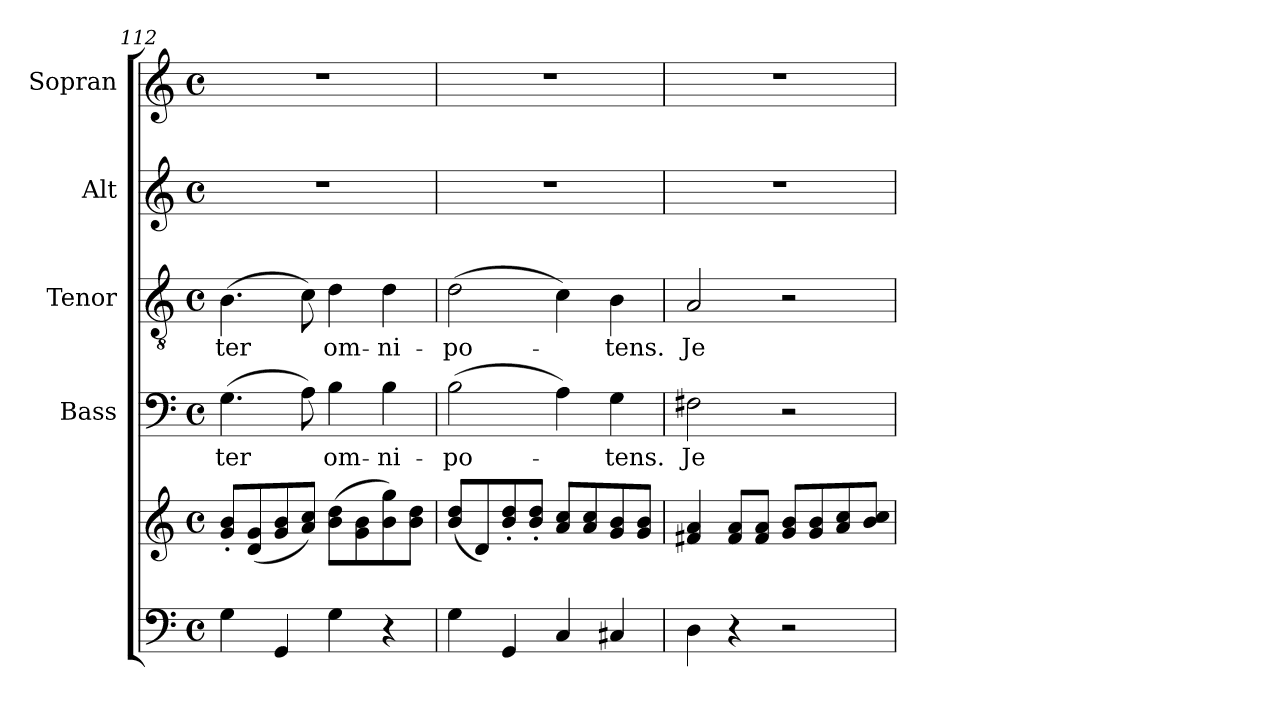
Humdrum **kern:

**kern	**kern	**kern	**text	**kern	**text	**kern	**kern
*part5	*part5	*part4	*part4	*part3	*part3	*part2	*part1
*staff6	*staff5	*staff4	*staff4	*staff3	*staff3	*staff2	*staff1
*	*	*I"Bass	*	*I"Tenor	*	*I"Alt	*I"Sopran
*	*	*I'B.	*	*I'T.	*	*I'A.	*I'S.
!!LO:PB:g=z
*clefF4	*clefG2	*clefF4	*	*clefGv2	*	*clefG2	*clefG2
*k[]	*k[]	*k[]	*	*k[]	*	*k[]	*k[]
*C:	*C:	*C:	*	*C:	*	*C:	*C:
*M4/4	*M4/4	*M4/4	*	*M4/4	*	*M4/4	*M4/4
*met(c)	*met(c)	*met(c)	*	*met(c)	*	*met(c)	*met(c)
=112	=112	=112	=112	=112	=112	=112	=112
!	!	!	!LO:LY:b	!	!LO:LY:b	!	!
4G\	8g/'< 8b/'<L	(>4.G\	-ter	(>4.B\	-ter	1r	1r
.	(<8d/ 8g/	.	.	.	.	.	.
4GG/	8g/ 8b/	.	.	.	.	.	.
.	8a/ 8cc/J)	8A\)	.	8c\)	.	.	.
!	!	!	!LO:LY:b	!	!LO:LY:b	!	!
4G\	(>8b\ 8dd\L	4B\	om-	4d\	om-	.	.
.	8g\ 8b\	.	.	.	.	.	.
!	!	!	!LO:LY:b	!	!LO:LY:b	!	!
4r	8b\ 8gg\)	4B\	-ni-	4d\	-ni-	.	.
.	8b\ 8dd\J	.	.	.	.	.	.
=113	=113	=113	=113	=113	=113	=113	=113
!	!	!	!LO:LY:b	!	!LO:LY:b	!	!
4G\	(<8b/ 8dd/L	(>2B\	-po-	(>2d\	-po-	1r	1r
.	8d/)	.	.	.	.	.	.
4GG/	8b/'< 8dd/'<	.	.	.	.	.	.
.	8b/'< 8dd/'<J	.	.	.	.	.	.
4C/	8a/ 8cc/L	4A\)	.	4c\)	.	.	.
.	8a/ 8cc/	.	.	.	.	.	.
!	!	!	!LO:LY:b	!	!LO:LY:b	!	!
4C#X/	8g/ 8b/	4G\	-tens.	4B\	-tens.	.	.
.	8g/ 8b/J	.	.	.	.	.	.
=114	=114	=114	=114	=114	=114	=114	=114
!	!	!	!LO:LY:b	!	!LO:LY:b	!	!
4D\	4f#X/ 4a/	2F#X\	Je-	2A/	Je-	1r	1r
4r	8f#/ 8a/L	.	.	.	.	.	.
.	8f#/ 8a/J	.	.	.	.	.	.
2r	8g/ 8b/L	2r	.	2r	.	.	.
.	8g/ 8b/	.	.	.	.	.	.
.	8a/ 8cc/	.	.	.	.	.	.
.	8b/ 8cc/J	.	.	.	.	.	.
=	=	=	=	=	=	=	=
*-	*-	*-	*-	*-	*-	*-	*-
